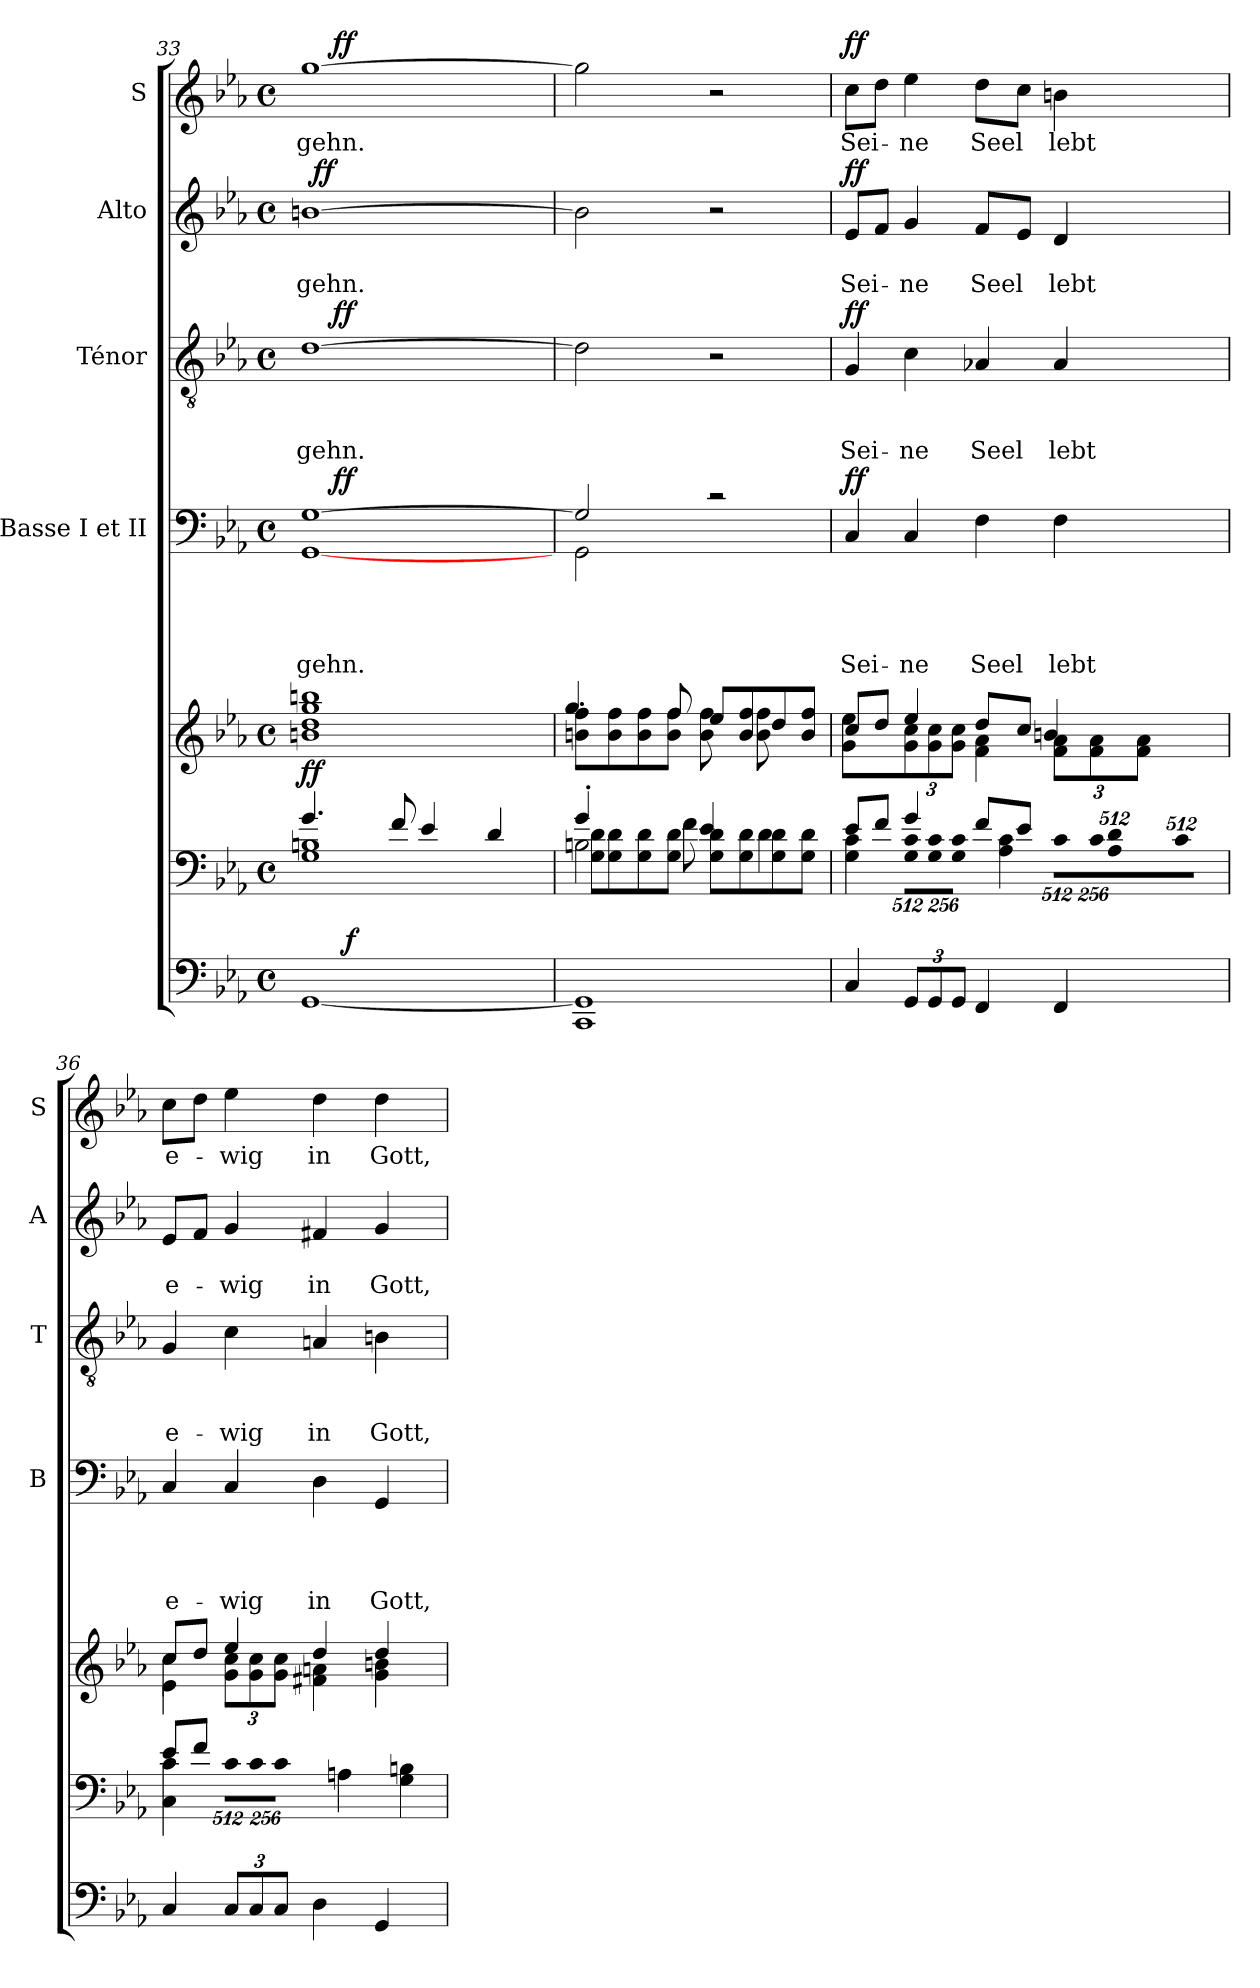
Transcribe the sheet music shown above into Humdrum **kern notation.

**kern	**dynam	**kern	**kern	**dynam	**kern	**text	**text	**text	**text	**dynam	**kern	**text	**text	**text	**dynam	**kern	**text	**text	**dynam	**kern	**text	**dynam
*part7	*part7	*part6	*part5	*part5	*part4	*part4	*part4	*part4	*part4	*part4	*part3	*part3	*part3	*part3	*part3	*part2	*part2	*part2	*part2	*part1	*part1	*part1
*staff7	*staff7	*staff6	*staff5	*staff5	*staff4	*staff4	*staff4	*staff4	*staff4	*staff4	*staff3	*staff3	*staff3	*staff3	*staff3	*staff2	*staff2	*staff2	*staff2	*staff1	*staff1	*staff1
*	*	*	*	*	*I"Basse I et II	*	*	*	*	*	*I"Ténor	*	*	*	*	*I"Alto	*	*	*	*I"S	*	*
*	*	*	*	*	*I'B	*	*	*	*	*	*I'T	*	*	*	*	*I'A	*	*	*	*I'S	*	*
*clefF4	*	*clefF4	*clefG2	*	*clefF4	*	*	*	*	*	*clefGv2	*	*	*	*	*clefG2	*	*	*	*clefG2	*	*
*k[b-e-a-]	*	*k[b-e-a-]	*k[b-e-a-]	*	*k[b-e-a-]	*	*	*	*	*	*k[b-e-a-]	*	*	*	*	*k[b-e-a-]	*	*	*	*k[b-e-a-]	*	*
*E-:	*	*E-:	*E-:	*	*E-:	*	*	*	*	*	*E-:	*	*	*	*	*E-:	*	*	*	*E-:	*	*
*M4/4	*	*M4/4	*M4/4	*	*M4/4	*	*	*	*	*	*M4/4	*	*	*	*	*M4/4	*	*	*	*M4/4	*	*
*met(c)	*	*met(c)	*met(c)	*	*met(c)	*	*	*	*	*	*met(c)	*	*	*	*	*met(c)	*	*	*	*met(c)	*	*
=33	=33	=33	=33	=33	=33	=33	=33	=33	=33	=33	=33	=33	=33	=33	=33	=33	=33	=33	=33	=33	=33	=33
*	*	*^	*	*	*	*	*	*	*	*	*	*	*	*	*	*	*	*	*	*	*	*
!	!	!	!	!	!LO:DY:b	!	!	!	!	!LO:LY:b	!	!	!	!	!LO:LY:b	!	!	!	!LO:LY:b	!	!	!LO:LY:b	!
*^	*	*	*	*	*	*^	*	*	*	*	*	*^	*	*	*	*	*^	*	*	*	*^	*	*
[<1GG	8ryy	.	4.g/	1G 1Bn	1bn 1dd 1gg 1bbn	ff	[<1GG [>1G	16.ryy	.	.	.	-gehn.	.	[>1d	16.ryy	.	.	-gehn.	.	[>1bn	32ryy	.	-gehn.	.	[>1gg	16.ryy	-gehn.	.
!	!	!	!	!	!	!	!	!	!	!	!	!	!	!	!	!	!	!	!	!	!	!	!	!LO:DY:a	!	!	!	!
.	.	.	.	.	.	.	.	.	.	.	.	.	.	.	.	.	.	.	.	.	2ryy	.	.	ff	.	.	.	.
!	!	!	!	!	!	!	!	!	!	!	!	!	!LO:DY:a	!	!	!	!	!	!LO:DY:a	!	!	!	!	!	!	!	!	!LO:DY:a
.	.	.	.	.	.	.	.	2ryy	.	.	.	.	ff	.	2ryy	.	.	.	ff	.	.	.	.	.	.	2ryy	.	ff
!	!	!LO:DY:a	!	!	!	!	!	!	!	!	!	!	!	!	!	!	!	!	!	!	!	!	!	!	!	!	!	!
.	2..ryy	f	.	.	.	.	.	.	.	.	.	.	.	.	.	.	.	.	.	.	.	.	.	.	.	.	.	.
.	.	.	8f/	.	.	.	.	.	.	.	.	.	.	.	.	.	.	.	.	.	.	.	.	.	.	.	.	.
.	.	.	4e-/	.	.	.	.	.	.	.	.	.	.	.	.	.	.	.	.	.	.	.	.	.	.	.	.	.
.	.	.	.	.	.	.	.	.	.	.	.	.	.	.	.	.	.	.	.	.	4...ryy	.	.	.	.	.	.	.
.	.	.	.	.	.	.	.	4ryy	.	.	.	.	.	.	4ryy	.	.	.	.	.	.	.	.	.	.	4ryy	.	.
.	.	.	4d/	.	.	.	.	.	.	.	.	.	.	.	.	.	.	.	.	.	.	.	.	.	.	.	.	.
.	.	.	.	.	.	.	.	8ryy	.	.	.	.	.	.	8ryy	.	.	.	.	.	.	.	.	.	.	8ryy	.	.
.	.	.	.	.	.	.	.	32ryy	.	.	.	.	.	.	32ryy	.	.	.	.	.	.	.	.	.	.	32ryy	.	.
*	*	*	*	*	*	*	*	*	*	*	*	*	*	*v	*v	*	*	*	*	*	*	*	*	*	*v	*v	*	*
*v	*v	*	*	*	*	*	*	*	*	*	*	*	*	*	*	*	*	*	*v	*v	*	*	*	*	*	*
=34	=34	=34	=34	=34	=34	=34	=34	=34	=34	=34	=34	=34	=34	=34	=34	=34	=34	=34	=34	=34	=34	=34	=34	=34
*	*	*	*^	*^	*	*	*	*	*	*	*	*	*	*	*	*	*	*	*	*	*	*	*	*
*	*	*	*	*	*	*^	*	*	*	*	*	*	*	*	*	*	*	*	*	*	*	*	*	*	*	*
1CC 1GG]	.	2Bn\	8G\ 8d\L	4g'>/	8bn\'< 8ff\'<L	2ryy	4gg/	.	2G/]	2GG\	.	.	.	.	.	2d\]	.	.	.	.	2bn\]	.	.	.	2gg\]	.	.
.	.	.	8G\ 8d\	.	8b\ 8ff\	.	.	.	.	.	.	.	.	.	.	.	.	.	.	.	.	.	.	.	.	.	.
.	.	.	8G\ 8d\	8ryy	8b\ 8ff\	.	8ryy	.	.	.	.	.	.	.	.	.	.	.	.	.	.	.	.	.	.	.	.
.	.	.	8G\ 8d\J	8f\	8b\ 8ff\J	.	8ff/	.	.	.	.	.	.	.	.	.	.	.	.	.	.	.	.	.	.	.	.
.	.	8G\ 8d\L	2ryy	4e-/	8ee-/L	8b\ 8ff\	2ryy	.	2rc	2ryy	.	.	.	.	.	2r	.	.	.	.	2r	.	.	.	2r	.	.
.	.	8G\ 8d\	.	.	8b/ 8ff/	8ryy	.	.	.	.	.	.	.	.	.	.	.	.	.	.	.	.	.	.	.	.	.
.	.	8G\ 8d\	.	4d\	8dd/	8b\ 8ff\	.	.	.	.	.	.	.	.	.	.	.	.	.	.	.	.	.	.	.	.	.
.	.	8G\ 8d\J	.	.	8b/ 8ff/J	8ryy	.	.	.	.	.	.	.	.	.	.	.	.	.	.	.	.	.	.	.	.	.
*	*	*	*	*	*	*	*	*	*v	*v	*	*	*	*	*	*	*	*	*	*	*	*	*	*	*	*	*
=35	=35	=35	=35	=35	=35	=35	=35	=35	=35	=35	=35	=35	=35	=35	=35	=35	=35	=35	=35	=35	=35	=35	=35	=35	=35	=35
!	!	!	!	!	!	!	!	!	!	!	!	!	!LO:LY:b	!LO:DY:a	!	!	!	!LO:LY:b	!LO:DY:a	!	!	!LO:LY:b	!LO:DY:a	!	!LO:LY:b	!LO:DY:a
4C/	.	8e-/L	4G\ 4c\	2.ryy	8cc/L	8g\ 8ee-\L	4ryy	.	4C/	.	.	.	Sei-	ff	4G/	.	.	Sei-	ff	8e-/L	.	Sei-	ff	8cc\L	Sei-	ff
.	.	8f/J	.	.	8dd/J	8ryy	.	.	.	.	.	.	.	.	.	.	.	.	.	8f/J	.	.	.	8dd\J	.	.
*Xbrackettup	*	*Xbrackettup	*	*	*	*	*	*	*	*	*	*	*	*	*	*	*	*	*	*	*	*	*	*	*	*
!	!	!LO:N:vis=8	!	!	!	!	!	!	!	!	!	!	!	!	!	!	!	!	!	!	!	!	!	!	!	!
*	*	*	*	*	*	*Xbrackettup	*	*	*	*	*	*	*	*	*	*	*	*	*	*	*	*	*	*	*	*
!	!	!	!	!	!	!	!	!	!	!	!	!	!LO:LY:b	!	!	!	!	!LO:LY:b	!	!	!	!LO:LY:b	!	!	!LO:LY:b	!
12GG/L	.	4096%341G\ 4096%341c\L	4g/	.	4ryy	12g\ 12cc\	4ee-/	.	4C/	.	.	.	-ne	.	4c\	.	.	-ne	.	4g/	.	-ne	.	4ee-\	-ne	.
!	!	!LO:N:vis=8	!	!	!	!	!	!	!	!	!	!	!	!	!	!	!	!	!	!	!	!	!	!	!	!
.	.	2048%171G\ 2048%171c\	.	.	.	.	.	.	.	.	.	.	.	.	.	.	.	.	.	.	.	.	.	.	.	.
12GG/	.	.	.	.	.	12g\ 12cc\	.	.	.	.	.	.	.	.	.	.	.	.	.	.	.	.	.	.	.	.
12GG/J	.	.	.	.	.	12g\ 12cc\J	.	.	.	.	.	.	.	.	.	.	.	.	.	.	.	.	.	.	.	.
!	!	!LO:N:vis=8	!	!	!	!	!	!	!	!	!	!	!	!	!	!	!	!	!	!	!	!	!	!	!	!
.	.	4096%341G\ 4096%341c\J	.	.	.	.	.	.	.	.	.	.	.	.	.	.	.	.	.	.	.	.	.	.	.	.
!	!	!	!	!	!	!	!	!	!	!	!	!	!LO:LY:b	!	!	!	!	!LO:LY:b	!	!	!	!LO:LY:b	!	!	!LO:LY:b	!
4FF/	.	4A-\ 4c\	8f/L	.	8dd/L	2ryy	4f\ 4a-\	.	4F\	.	.	.	Seel	.	4A-X/	.	.	Seel	.	8f/L	.	Seel	.	8dd\L	Seel	.
.	.	.	8e-/J	.	8cc/J	.	.	.	.	.	.	.	.	.	.	.	.	.	.	8e-/J	.	.	.	8cc\J	.	.
!	!	!LO:N:vis=8	!	!LO:N:vis=8	!	!	!	!	!	!	!	!	!LO:LY:b	!	!	!	!	!LO:LY:b	!	!	!	!LO:LY:b	!	!	!LO:LY:b	!
4FF/	.	4096%341A-/ 4096%341d/	64ryy	4096%341c\L	12f\ 12a-\L	.	4bn/	.	4F\	.	.	.	lebt	.	4A-/	.	.	lebt	.	4d/	.	lebt	.	4bn\	lebt	.
.	.	.	128ryy	.	.	.	.	.	.	.	.	.	.	.	.	.	.	.	.	.	.	.	.	.	.	.
.	.	.	256ryy	.	.	.	.	.	.	.	.	.	.	.	.	.	.	.	.	.	.	.	.	.	.	.
.	.	.	2048ryy	.	.	.	.	.	.	.	.	.	.	.	.	.	.	.	.	.	.	.	.	.	.	.
.	.	.	8ryy	.	.	.	.	.	.	.	.	.	.	.	.	.	.	.	.	.	.	.	.	.	.	.
!	!	!	!	!LO:N:vis=8	!	!	!	!	!	!	!	!	!	!	!	!	!	!	!	!	!	!	!	!	!	!
.	.	32ryy	.	2048%171c\J	.	.	.	.	.	.	.	.	.	.	.	.	.	.	.	.	.	.	.	.	.	.
.	.	.	.	.	12f\ 12a-\	.	.	.	.	.	.	.	.	.	.	.	.	.	.	.	.	.	.	.	.	.
.	.	64ryy	.	.	.	.	.	.	.	.	.	.	.	.	.	.	.	.	.	.	.	.	.	.	.	.
.	.	128ryy	.	.	.	.	.	.	.	.	.	.	.	.	.	.	.	.	.	.	.	.	.	.	.	.
.	.	1024ryy	.	.	.	.	.	.	.	.	.	.	.	.	.	.	.	.	.	.	.	.	.	.	.	.
!	!	!LO:N:vis=8	!	!	!	!	!	!	!	!	!	!	!	!	!	!	!	!	!	!	!	!	!	!	!	!
.	.	4096%341c/	.	.	.	.	.	.	.	.	.	.	.	.	.	.	.	.	.	.	.	.	.	.	.	.
.	.	.	16ryy	.	.	.	.	.	.	.	.	.	.	.	.	.	.	.	.	.	.	.	.	.	.	.
.	.	.	.	.	12f\ 12a-\J	.	.	.	.	.	.	.	.	.	.	.	.	.	.	.	.	.	.	.	.	.
.	.	.	.	64ryy	.	.	.	.	.	.	.	.	.	.	.	.	.	.	.	.	.	.	.	.	.	.
.	.	.	.	128ryy	.	.	.	.	.	.	.	.	.	.	.	.	.	.	.	.	.	.	.	.	.	.
.	.	.	.	256ryy	.	.	.	.	.	.	.	.	.	.	.	.	.	.	.	.	.	.	.	.	.	.
.	.	.	.	2048ryy	.	.	.	.	.	.	.	.	.	.	.	.	.	.	.	.	.	.	.	.	.	.
.	.	.	.	32ryy	.	.	.	.	.	.	.	.	.	.	.	.	.	.	.	.	.	.	.	.	.	.
.	.	.	32ryy	.	.	.	.	.	.	.	.	.	.	.	.	.	.	.	.	.	.	.	.	.	.	.
.	.	64ryy	.	.	.	.	.	.	.	.	.	.	.	.	.	.	.	.	.	.	.	.	.	.	.	.
.	.	.	.	64ryy	.	.	.	.	.	.	.	.	.	.	.	.	.	.	.	.	.	.	.	.	.	.
.	.	128ryy	.	.	.	.	.	.	.	.	.	.	.	.	.	.	.	.	.	.	.	.	.	.	.	.
.	.	.	.	128ryy	.	.	.	.	.	.	.	.	.	.	.	.	.	.	.	.	.	.	.	.	.	.
.	.	256ryy	.	.	.	.	.	.	.	.	.	.	.	.	.	.	.	.	.	.	.	.	.	.	.	.
.	.	.	512..ryy	.	.	.	.	.	.	.	.	.	.	.	.	.	.	.	.	.	.	.	.	.	.	.
.	.	.	.	2048.ryy	.	.	.	.	.	.	.	.	.	.	.	.	.	.	.	.	.	.	.	.	.	.
.	.	2048ryy	.	.	.	.	.	.	.	.	.	.	.	.	.	.	.	.	.	.	.	.	.	.	.	.
*	*	*	*v	*v	*	*	*	*	*	*	*	*	*	*	*	*	*	*	*	*	*	*	*	*	*	*
!!LO:PB:g=z
=36	=36	=36	=36	=36	=36	=36	=36	=36	=36	=36	=36	=36	=36	=36	=36	=36	=36	=36	=36	=36	=36	=36	=36	=36	=36
!	!	!	!	!	!	!	!	!	!	!	!	!LO:LY:b	!	!	!	!	!LO:LY:b	!	!	!	!LO:LY:b	!	!	!LO:LY:b	!
4C/	.	8e-/L	4C\ 4c\	8cc/L	4e-\	4cc\	.	4C/	.	.	.	e-	.	4G/	.	.	e-	.	8e-/L	.	e-	.	8cc\L	e-	.
.	.	8f/J	.	8dd/J	.	.	.	.	.	.	.	.	.	.	.	.	.	.	8f/J	.	.	.	8dd\J	.	.
!	!	!	!LO:N:vis=8	!	!	!	!	!	!	!	!	!LO:LY:b	!	!	!	!	!LO:LY:b	!	!	!	!LO:LY:b	!	!	!LO:LY:b	!
12C/L	.	2.ryy	4096%341c\L	4ee-/	12g\ 12cc\L	4ryy	.	4C/	.	.	.	-wig	.	4c\	.	.	-wig	.	4g/	.	-wig	.	4ee-\	-wig	.
!	!	!	!LO:N:vis=8	!	!	!	!	!	!	!	!	!	!	!	!	!	!	!	!	!	!	!	!	!	!
.	.	.	2048%171c\	.	.	.	.	.	.	.	.	.	.	.	.	.	.	.	.	.	.	.	.	.	.
12C/	.	.	.	.	12g\ 12cc\	.	.	.	.	.	.	.	.	.	.	.	.	.	.	.	.	.	.	.	.
12C/J	.	.	.	.	12g\ 12cc\J	.	.	.	.	.	.	.	.	.	.	.	.	.	.	.	.	.	.	.	.
!	!	!	!LO:N:vis=8	!	!	!	!	!	!	!	!	!	!	!	!	!	!	!	!	!	!	!	!	!	!
.	.	.	4096%341c\J	.	.	.	.	.	.	.	.	.	.	.	.	.	.	.	.	.	.	.	.	.	.
!	!	!	!	!	!	!	!	!	!	!	!	!LO:LY:b	!	!	!	!	!LO:LY:b	!	!	!	!LO:LY:b	!	!	!LO:LY:b	!
4D\	.	.	4An\	4dd/	2ryy	4f#X\ 4an\	.	4D\	.	.	.	in	.	4An/	.	.	in	.	4f#X/	.	in	.	4dd\	in	.
!	!	!	!	!	!	!	!	!	!	!	!	!LO:LY:b	!	!	!	!	!LO:LY:b	!	!	!	!LO:LY:b	!	!	!LO:LY:b	!
4GG/	.	.	4G\ 4Bn\	4dd/	.	4g\ 4bn\	.	4GG/	.	.	.	Gott,	.	4Bn\	.	.	Gott,	.	4g/	.	Gott,	.	4dd\	Gott,	.
*	*	*v	*v	*	*	*	*	*	*	*	*	*	*	*	*	*	*	*	*	*	*	*	*	*	*
*	*	*	*v	*v	*v	*	*	*	*	*	*	*	*	*	*	*	*	*	*	*	*	*	*	*
=	=	=	=	=	=	=	=	=	=	=	=	=	=	=	=	=	=	=	=	=	=	=
*-	*-	*-	*-	*-	*-	*-	*-	*-	*-	*-	*-	*-	*-	*-	*-	*-	*-	*-	*-	*-	*-	*-
